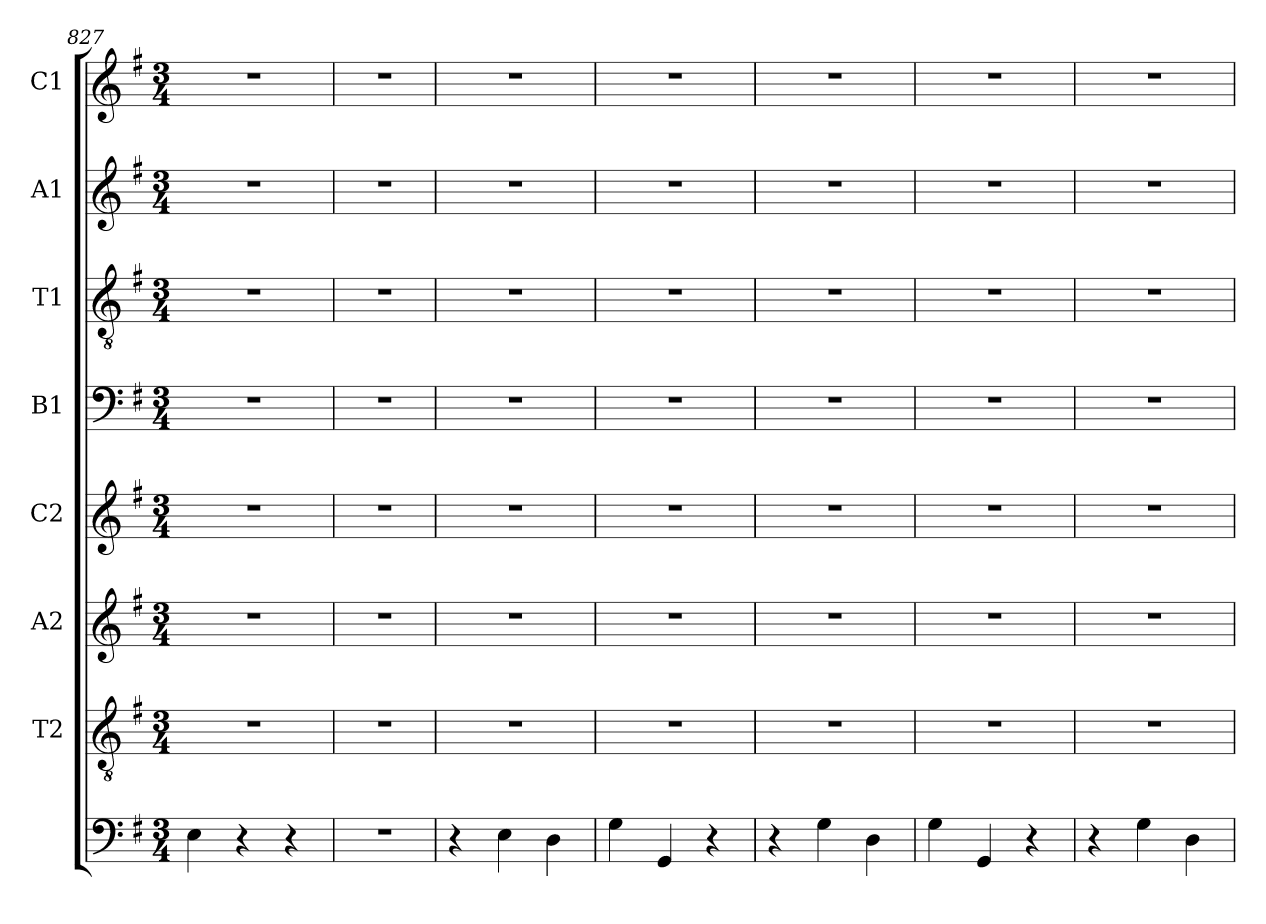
**kern	**kern	**kern	**kern	**kern	**kern	**kern	**kern
*part8	*part7	*part6	*part5	*part4	*part3	*part2	*part1
*staff8	*staff7	*staff6	*staff5	*staff4	*staff3	*staff2	*staff1
*	*I"T2	*I"A2	*I"C2	*I"B1	*I"T1	*I"A1	*I"C1
*	*I'T2	*I'A2	*I'C2	*I'B1	*I'T1	*I'A1	*I'C1
*clefF4	*clefGv2	*clefG2	*clefG2	*clefF4	*clefGv2	*clefG2	*clefG2
*k[f#]	*k[f#]	*k[f#]	*k[f#]	*k[f#]	*k[f#]	*k[f#]	*k[f#]
*G:	*G:	*G:	*G:	*G:	*G:	*G:	*G:
*M3/4	*M3/4	*M3/4	*M3/4	*M3/4	*M3/4	*M3/4	*M3/4
=827	=827	=827	=827	=827	=827	=827	=827
4E\	2.r	2.r	2.r	2.r	2.r	2.r	2.r
4r	.	.	.	.	.	.	.
4r	.	.	.	.	.	.	.
=828	=828	=828	=828	=828	=828	=828	=828
!LO:N:vis=1	!	!	!	!	!	!	!
2.r	2.r	2.r	2.r	2.r	2.r	2.r	2.r
=829	=829	=829	=829	=829	=829	=829	=829
4r	2.r	2.r	2.r	2.r	2.r	2.r	2.r
4E\	.	.	.	.	.	.	.
4D\	.	.	.	.	.	.	.
=830	=830	=830	=830	=830	=830	=830	=830
4G\	2.r	2.r	2.r	2.r	2.r	2.r	2.r
4GG/	.	.	.	.	.	.	.
4r	.	.	.	.	.	.	.
!!LO:LB:g=z
=831	=831	=831	=831	=831	=831	=831	=831
4r	2.r	2.r	2.r	2.r	2.r	2.r	2.r
4G\	.	.	.	.	.	.	.
4D\	.	.	.	.	.	.	.
=832	=832	=832	=832	=832	=832	=832	=832
4G\	2.r	2.r	2.r	2.r	2.r	2.r	2.r
4GG/	.	.	.	.	.	.	.
4r	.	.	.	.	.	.	.
=833	=833	=833	=833	=833	=833	=833	=833
4r	2.r	2.r	2.r	2.r	2.r	2.r	2.r
4G\	.	.	.	.	.	.	.
4D\	.	.	.	.	.	.	.
=	=	=	=	=	=	=	=
*-	*-	*-	*-	*-	*-	*-	*-
